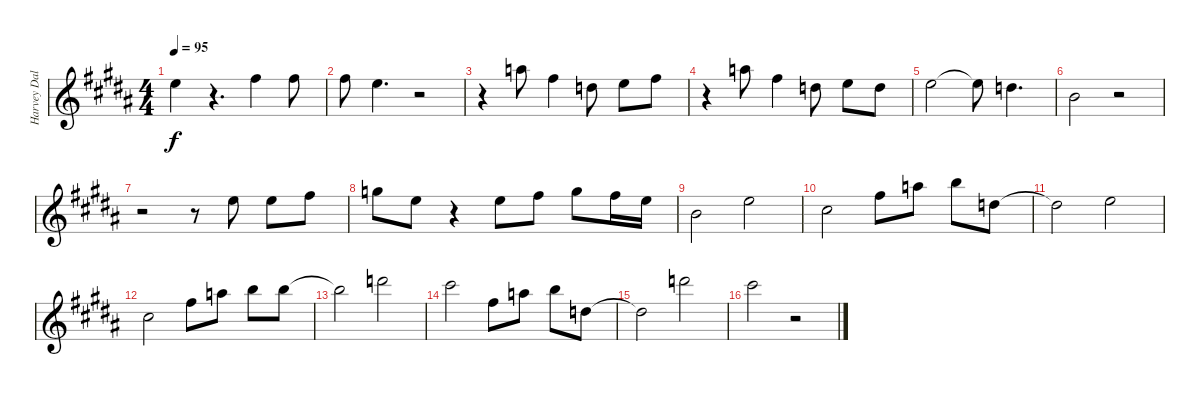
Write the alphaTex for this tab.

\track ("Harvey Dalton Arnold Vocals" "Harvey Dal") {instrument contrabass}
\staff {score}
\tuning (E4 B3 G3 D3 A2 E2) {hide}
\ts (4 4)
\tempo 95
\clef g2
\ks g#minor
9.3.4{dy f} r.4{d} 7.2.4 7.2.8 |
7.2.8 9.3.4{d} r.2 |
r.4 10.2.8 7.2.4 7.3.8 9.3.8 7.2.8 |
r.4 10.2.8 7.2.4 7.3.8 9.3.8 7.3.8 |
9.3.2 9.3{t}.8 7.3.4{d} |
9.4.2 r.2 |
r.2 r.8 9.3.8 9.3.8 7.2.8 |
8.2.8 9.3.8 r.4 9.3.8 7.2.8 8.2.8 7.2.16 9.3.16 |
9.4.2 9.3.2 |
6.3.2 7.2.8 10.2.8 7.1.8 7.3.8 |
7.3{t}.2 9.3.2 |
6.3.2 7.2.8 10.2.8 7.1.8 7.1.8 |
7.1{t}.2 10.1.2 |
9.1.2 7.2.8 10.2.8 7.1.8 7.3.8 |
7.3{t}.2 15.2.2 |
14.2.2 r.2
